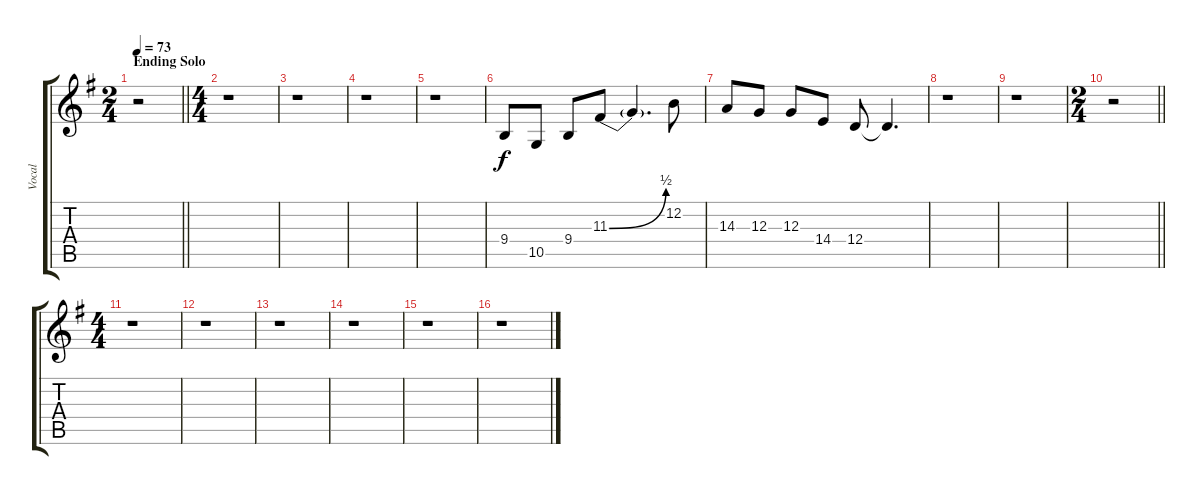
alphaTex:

\track ("Vocal" "Vocal") {instrument oboe}
\staff {score tabs}
\tuning (E4 B3 G3 D3 A2 E2) {hide}
\ts (2 4)
\section ("" "Ending Solo")
\tempo 73
\clef g2
\barLineRight lightlight
\ks eminor
r.2{dy f} |
\ts (4 4)
r.1 |
r.1 |
r.1 |
r.1 |
9.4.8{instrument choiraahs} 10.5.8 9.4.8 11.3{be (bend 0 0 60 2)}.8 11.3{t}.4{d} 12.2.8 |
14.3.8 12.3.8 12.3.8 14.4.8 12.4.8 12.4{t}.4{d volume 4} |
r.1 |
r.1 |
\ts (2 4)
\barLineRight lightlight
r.2 |
\ts (4 4)
r.1 |
r.1 |
r.1 |
r.1 |
r.1 |
r.1
